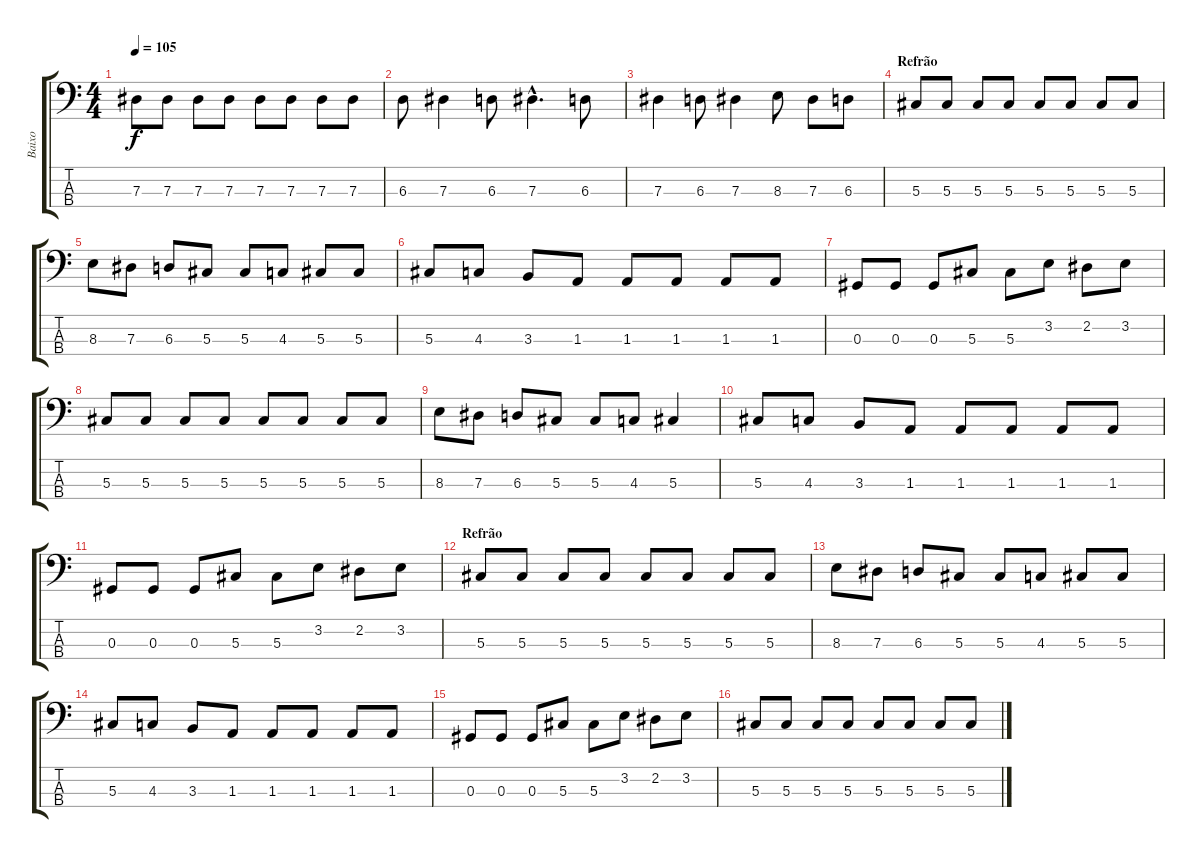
\track ("Baixo" "Baixo") {instrument electricbasspick}
\staff {score tabs}
\tuning (Gb2 Db2 Ab1 Eb1) {hide}
\ts (4 4)
\tempo 105
\clef f4
\ks c
7.3.8{dy f} 7.3.8 7.3.8 7.3.8 7.3.8 7.3.8 7.3.8 7.3.8 |
6.3.8 7.3.4 6.3.8 7.3{hac}.4{d} 6.3.8 |
7.3.4 6.3.8 7.3.4 8.3.8 7.3.8 6.3.8 |
\section ("" "Refrão")
5.3.8 5.3.8 5.3.8 5.3.8 5.3.8 5.3.8 5.3.8 5.3.8 |
8.3.8 7.3.8 6.3.8 5.3.8 5.3.8 4.3.8 5.3.8 5.3.8 |
5.3.8 4.3.8 3.3.8 1.3.8 1.3.8 1.3.8 1.3.8 1.3.8 |
0.3.8 0.3.8 0.3.8 5.3.8 5.3.8 3.2.8 2.2.8 3.2.8 |
5.3.8 5.3.8 5.3.8 5.3.8 5.3.8 5.3.8 5.3.8 5.3.8 |
8.3.8 7.3.8 6.3.8 5.3.8 5.3.8 4.3.8 5.3.4 |
5.3.8 4.3.8 3.3.8 1.3.8 1.3.8 1.3.8 1.3.8 1.3.8 |
0.3.8 0.3.8 0.3.8 5.3.8 5.3.8 3.2.8 2.2.8 3.2.8 |
\section ("" "Refrão")
5.3.8 5.3.8 5.3.8 5.3.8 5.3.8 5.3.8 5.3.8 5.3.8 |
8.3.8 7.3.8 6.3.8 5.3.8 5.3.8 4.3.8 5.3.8 5.3.8 |
5.3.8 4.3.8 3.3.8 1.3.8 1.3.8 1.3.8 1.3.8 1.3.8 |
0.3.8 0.3.8 0.3.8 5.3.8 5.3.8 3.2.8 2.2.8 3.2.8 |
5.3.8 5.3.8 5.3.8 5.3.8 5.3.8 5.3.8 5.3.8 5.3.8
